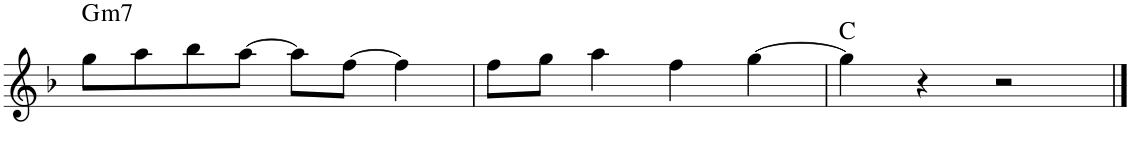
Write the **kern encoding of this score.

**kern	**harte
*part1	*part1
*staff1	*
*I"Piano	*
*I'Pno.	*
!!LO:PB:g=z
*clefG2	*
*k[b-]	*
*M4/4	*
=114	=114
!	!LO:H:kt=m7
8gg\L	G:min7
8aa\	.
8bb-\	.
[8aa\J	.
8aa\L]	.
[8ff\J	.
4ff\]	.
=115	=115
8ff\L	.
8gg\J	.
4aa\	.
4ff\	.
[4gg\	.
=116	=116
4gg\]	C:maj
4r	.
2r	.
==	==
*-	*-
